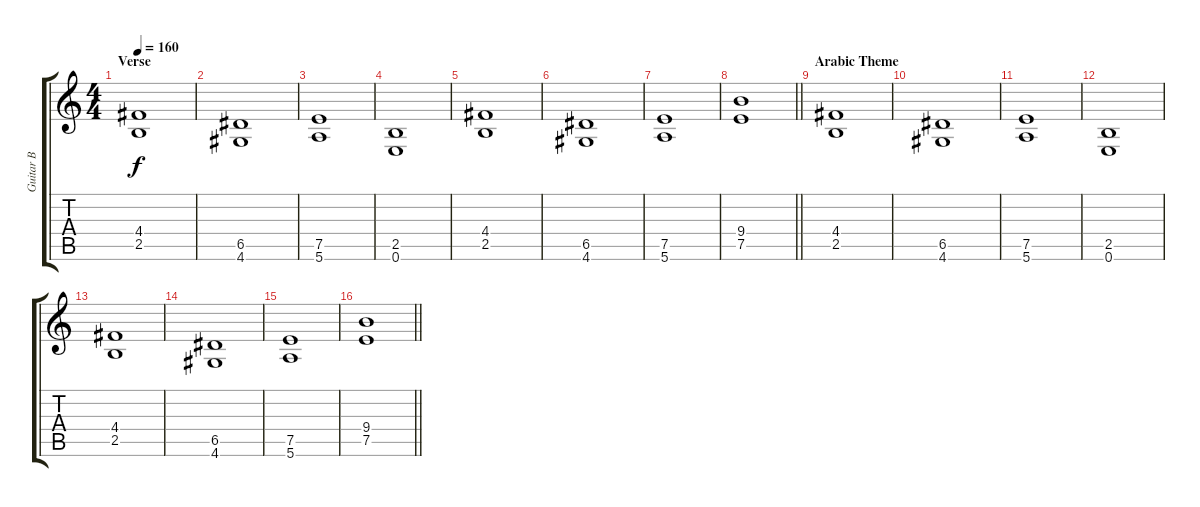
\track ("Guitar B" "Guitar B") {instrument distortionguitar}
\staff {score tabs}
\tuning (E4 B3 G3 D3 A2 E2) {hide}
\ts (4 4)
\section ("" "Verse")
\tempo 160
\clef g2
\ks aminor
(4.4 2.5).1{dy f} |
(6.5 4.6).1 |
(7.5 5.6).1 |
(2.5 0.6).1 |
(4.4 2.5).1 |
(6.5 4.6).1 |
(7.5 5.6).1 |
\barLineRight lightlight
(9.4 7.5).1 |
\section ("" "Arabic Theme")
(4.4 2.5).1 |
(6.5 4.6).1 |
(7.5 5.6).1 |
(2.5 0.6).1 |
(4.4 2.5).1 |
(6.5 4.6).1 |
(7.5 5.6).1 |
\barLineRight lightlight
(9.4 7.5).1
